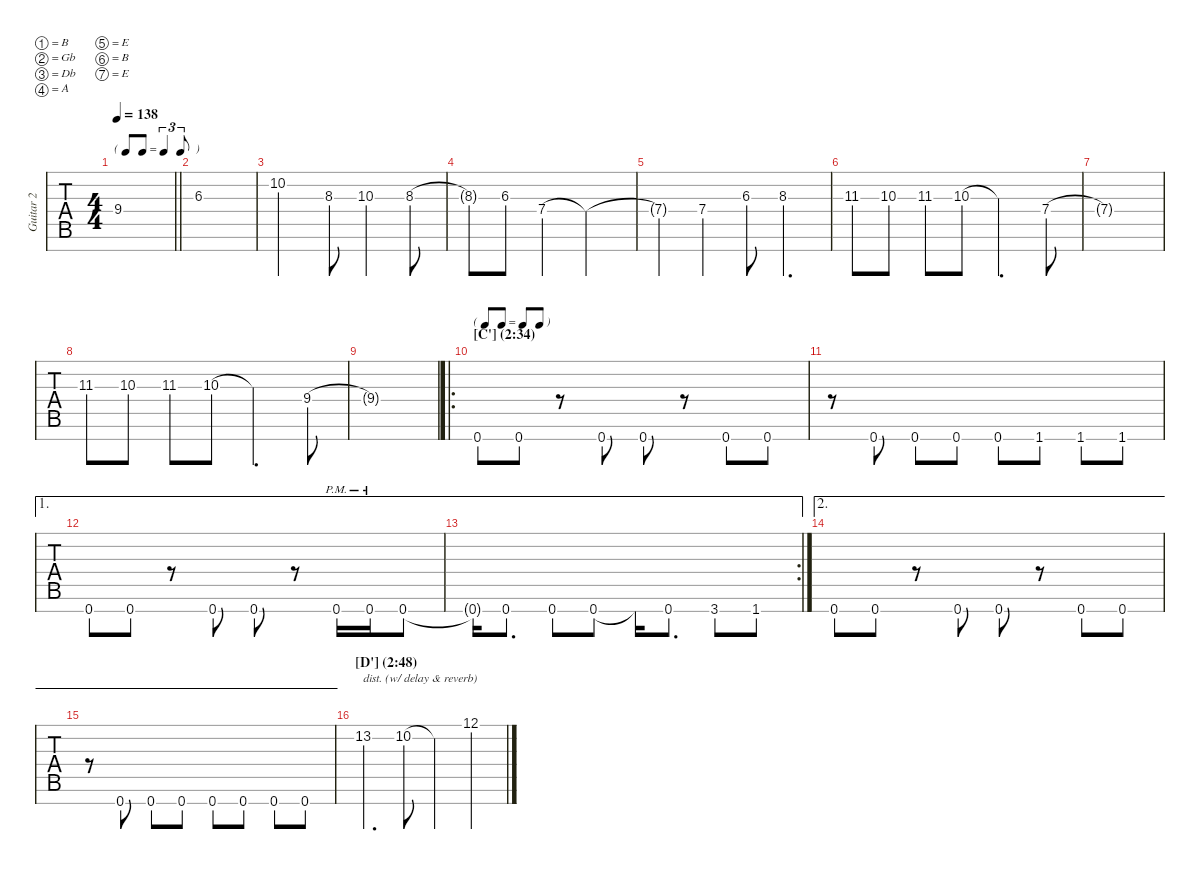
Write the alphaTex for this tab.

\defaultSystemsLayout 4
\hideDynamics
\bracketExtendMode nobrackets
\multiTrackTrackNamePolicy allsystems
\firstSystemTrackNameMode fullname
\otherSystemsTrackNameMode fullname
\otherSystemsTrackNameOrientation horizontal
\track ("Guitar 2" "Gtr. 2") {instrument overdrivenguitar}
\staff {tabs}
\tuning (B3 Gb3 Db3 A2 E2 B1 E1)
\ts (4 4)
\tf triplet8th
\scale
0.995146
\tempo 138
\accidentals auto
\clef g2
\ottava regular
\simile none
\barLineRight lightlight
\ks c
9.4{t acc #}.1{dy mf} |
\scale
0.999038 6.3.1 |
\scale
1.00173 10.2.2 8.3.8 10.3.4 8.3.8 |
\scale
1.00442 8.3{t}.8 6.3.8 7.4.4 7.4{t}.2 |
\scale
0.994809 7.4{t}.4 7.4.4 6.3.8 8.3.4{d} |
\scale
1.00088 11.3.8 10.3.8 11.3.8 10.3.8 10.3{t}.4{d} 7.4.8 |
\scale
1.00088 7.4{t}.1 |
\scale
1.00088 11.3.8 10.3.8 11.3.8 10.3.8 10.3{t}.4{d} 9.4{acc #}.8 |
\scale
0.99736 9.4{t acc #}.1 |
\ro
\tf none
\section ("" "[C'] (2:34)")
\scale
1.00147 0.7.8{instrument overdrivenguitar} 0.7.8 r.8 0.7.8 0.7.8 r.8 0.7.8 0.7.8 |
\scale
1.00071 r.8 0.7.8 0.7.8 0.7.8 0.7.8 1.7.8 1.7.8 1.7.8 |
\ae 1
\scale
1.00121 0.7.8 0.7.8 r.8 0.7.8 0.7.8 r.8 0.7{pm}.16 0.7{pm}.16 0.7.8 |
\ae 1
\rc 2
\scale
0.998788 0.7{t}.16 0.7.8{d} 0.7.8 0.7.8 0.7{t}.16 0.7.8{d} 3.7.8 1.7.8 |
\ae 2
\scale
1.00036 0.7.8 0.7.8 r.8 0.7.8 0.7.8 r.8 0.7.8 0.7.8 |
\ae 2
\scale
0.999643 r.8 0.7.8 0.7.8 0.7.8 0.7.8 0.7.8 0.7.8 0.7.8 |
\section ("" "[D'] (2:48)")
\scale
1.00035 13.2.4{d txt "dist. (w/ delay & reverb)" instrument overdrivenguitar} 10.2.8 10.2{t}.4 12.1.4
